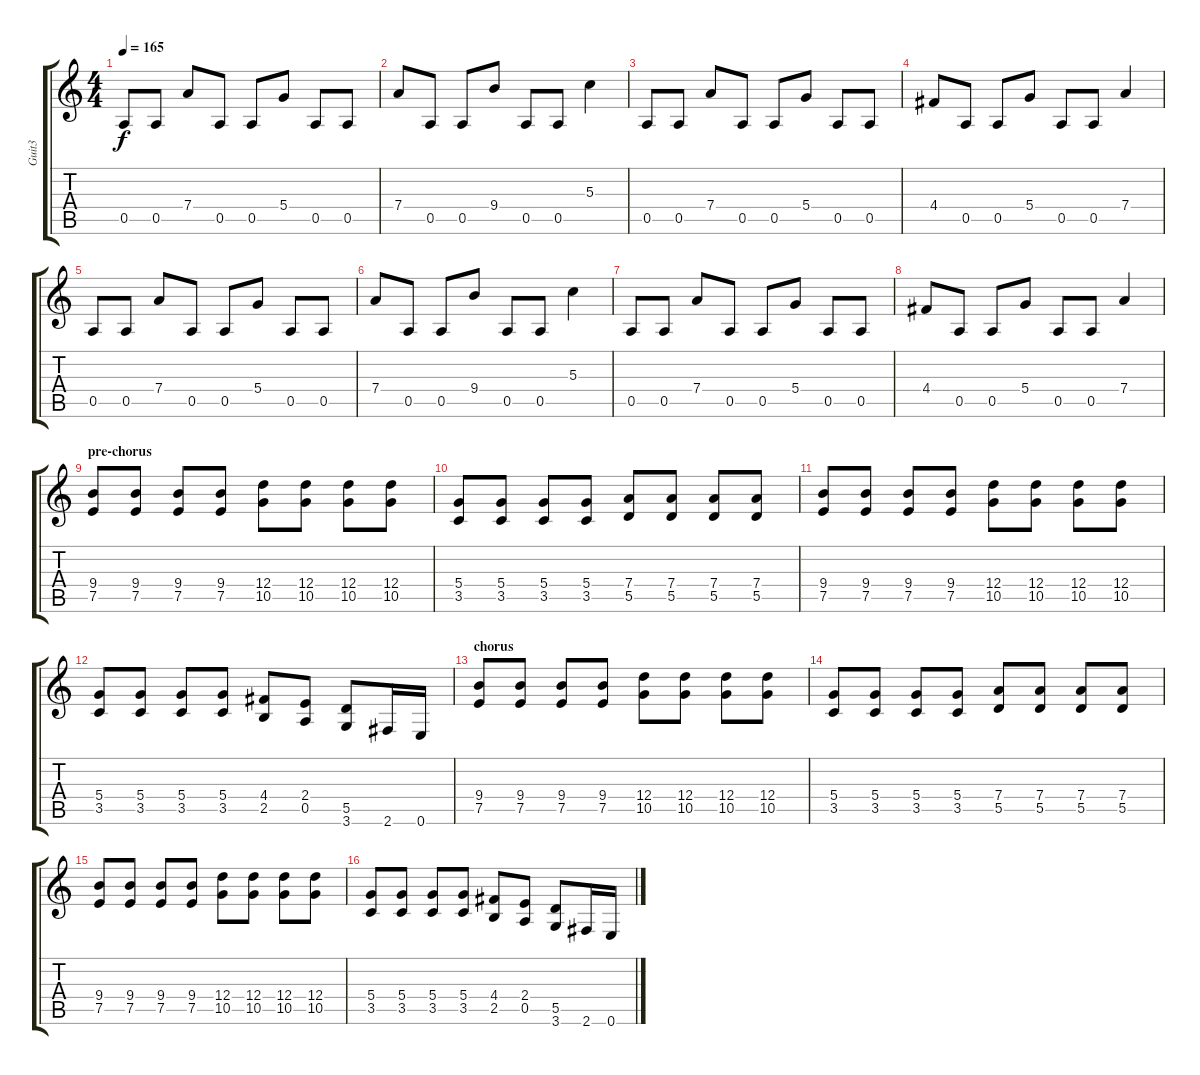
\track ("Guit3" "Guit3") {instrument overdrivenguitar}
\staff {score tabs}
\tuning (E4 B3 G3 D3 A2 E2) {hide}
\ts (4 4)
\tempo 165
\clef g2
\ks c
0.5.8{dy f} 0.5.8 7.4.8 0.5.8 0.5.8 5.4.8 0.5.8 0.5.8 |
7.4.8 0.5.8 0.5.8 9.4.8 0.5.8 0.5.8 5.3.4 |
0.5.8 0.5.8 7.4.8 0.5.8 0.5.8 5.4.8 0.5.8 0.5.8 |
4.4.8 0.5.8 0.5.8 5.4.8 0.5.8 0.5.8 7.4.4 |
0.5.8 0.5.8 7.4.8 0.5.8 0.5.8 5.4.8 0.5.8 0.5.8 |
7.4.8 0.5.8 0.5.8 9.4.8 0.5.8 0.5.8 5.3.4 |
0.5.8 0.5.8 7.4.8 0.5.8 0.5.8 5.4.8 0.5.8 0.5.8 |
4.4.8 0.5.8 0.5.8 5.4.8 0.5.8 0.5.8 7.4.4 |
\section ("" "pre-chorus")
(9.4 7.5).8 (9.4 7.5).8 (9.4 7.5).8 (9.4 7.5).8 (12.4 10.5).8 (12.4 10.5).8 (12.4 10.5).8 (12.4 10.5).8 |
(5.4 3.5).8 (5.4 3.5).8 (5.4 3.5).8 (5.4 3.5).8 (7.4 5.5).8 (7.4 5.5).8 (7.4 5.5).8 (7.4 5.5).8 |
(9.4 7.5).8 (9.4 7.5).8 (9.4 7.5).8 (9.4 7.5).8 (12.4 10.5).8 (12.4 10.5).8 (12.4 10.5).8 (12.4 10.5).8 |
(5.4 3.5).8 (5.4 3.5).8 (5.4 3.5).8 (5.4 3.5).8 (4.4 2.5).8 (2.4 0.5).8 (5.5 3.6).8 2.6.16 0.6.16 |
\section ("" "chorus")
(9.4 7.5).8 (9.4 7.5).8 (9.4 7.5).8 (9.4 7.5).8 (12.4 10.5).8 (12.4 10.5).8 (12.4 10.5).8 (12.4 10.5).8 |
(5.4 3.5).8 (5.4 3.5).8 (5.4 3.5).8 (5.4 3.5).8 (7.4 5.5).8 (7.4 5.5).8 (7.4 5.5).8 (7.4 5.5).8 |
(9.4 7.5).8 (9.4 7.5).8 (9.4 7.5).8 (9.4 7.5).8 (12.4 10.5).8 (12.4 10.5).8 (12.4 10.5).8 (12.4 10.5).8 |
(5.4 3.5).8 (5.4 3.5).8 (5.4 3.5).8 (5.4 3.5).8 (4.4 2.5).8 (2.4 0.5).8 (5.5 3.6).8 2.6.16 0.6.16
